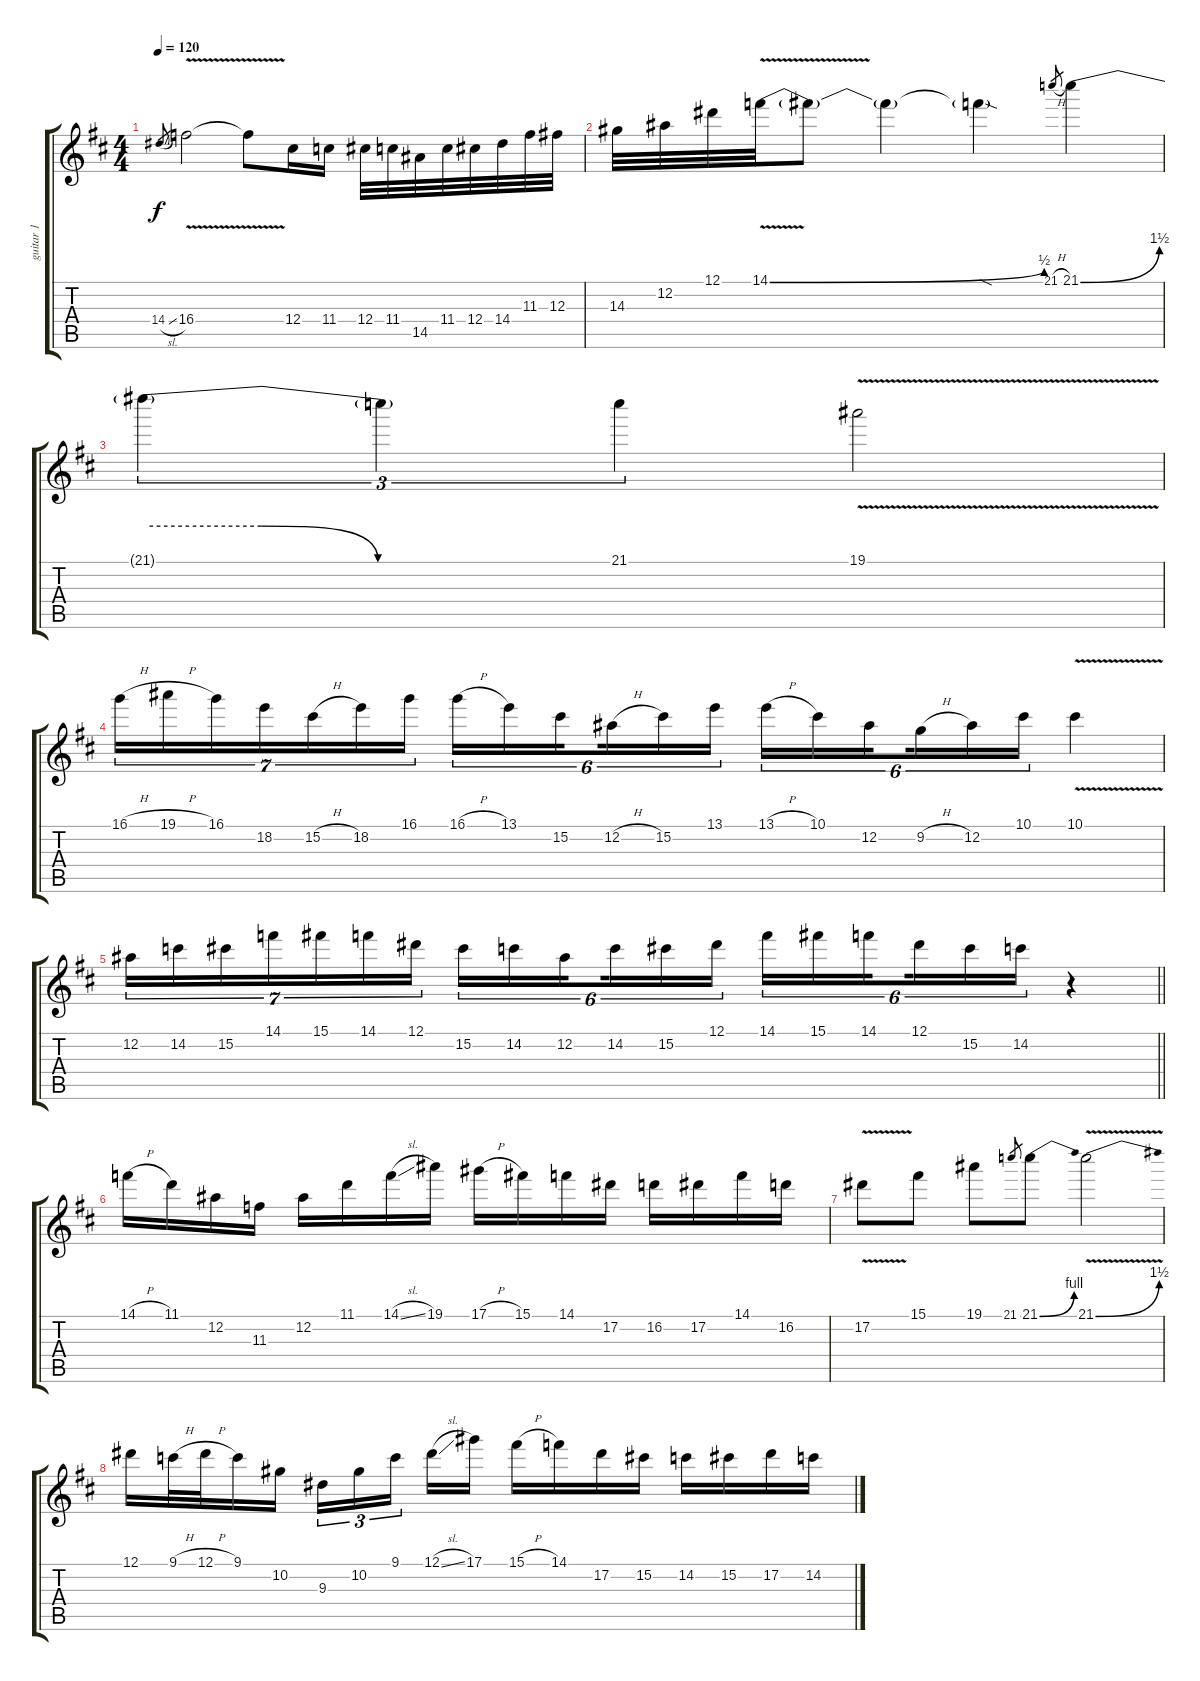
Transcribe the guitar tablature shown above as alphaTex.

\track ("guitar 1" "guitar 1") {instrument acousticguitarsteel}
\staff {score tabs}
\tuning (Eb4 Bb3 Gb3 Db3 Ab2 Eb2) {hide}
\ts (4 4)
\tempo 120
\clef g2
\ks bminor
14.4{sl}.8{gr dy f} 16.4{v}.2 16.4{t}.8 12.4.16 11.4.16 12.4.32 11.4.32 14.5.32 11.4.32 12.4.32 14.4.32 11.3.32 12.3.32 |
14.3.32 12.2.32 12.1.32 14.1{be (bend 0 0 60 2) v}.32 14.1{t}.8 14.1{t}.4 14.1{sod t}.4 21.1{h}.8{gr} 21.1{be (bend 0 0 60 6)}.4 |
21.1{be (custom 0 6 15 6 30 0 60 0) t}.4{tu (3 2)} 21.1{t}.4{tu (3 2)} 21.1.4{tu (3 2)} 19.1{v}.2 |
16.1{h}.16{tu (7 4)} 19.1{h}.16{tu (7 4)} 16.1.16{tu (7 4)} 18.2.16{tu (7 4)} 15.2{h}.16{tu (7 4)} 18.2.16{tu (7 4)} 16.1.16{tu (7 4)} 16.1{h}.16{tu (6 4)} 13.1.16{tu (6 4)} 15.2.16{tu (6 4) beam splitsecondary} 12.2{h}.16{tu (6 4)} 15.2.16{tu (6 4)} 13.1.16{tu (6 4)} 13.1{h}.16{tu (6 4)} 10.1.16{tu (6 4)} 12.2.16{tu (6 4) beam splitsecondary} 9.2{h}.16{tu (6 4)} 12.2.16{tu (6 4)} 10.1.16{tu (6 4)} 10.1{v}.4 |
\barLineRight lightlight
12.2.16{tu (7 4)} 14.2.16{tu (7 4)} 15.2.16{tu (7 4)} 14.1.16{tu (7 4)} 15.1.16{tu (7 4)} 14.1.16{tu (7 4)} 12.1.16{tu (7 4)} 15.2.16{tu (6 4)} 14.2.16{tu (6 4)} 12.2.16{tu (6 4) beam splitsecondary} 14.2.16{tu (6 4)} 15.2.16{tu (6 4)} 12.1.16{tu (6 4)} 14.1.16{tu (6 4)} 15.1.16{tu (6 4)} 14.1.16{tu (6 4) beam splitsecondary} 12.1.16{tu (6 4)} 15.2.16{tu (6 4)} 14.2.16{tu (6 4)} r.4 |
14.1{h}.16 11.1.16 12.2.16 11.3.16 12.2.16 11.1.16 14.1{sl}.16 19.1.16 17.1{h}.16 15.1.16 14.1.16 17.2.16 16.2.16 17.2.16 14.1.16 16.2.16 |
17.2{v}.8 15.1.8 19.1.8 21.1.8{gr} 21.1{be (bend 0 0 60 4)}.8 21.1{be (bend 0 0 60 6) v}.2 |
12.1.16 9.1{h}.32 12.1{h}.32 9.1.16 10.2.16 9.3.16{tu (3 2)} 10.2.16{tu (3 2)} 9.1.16{tu (3 2) beam splitsecondary} 12.1{sl}.16 17.1.16 15.1{h}.16 14.1.16 17.2.16 15.2.16 14.2.16 15.2.16 17.2.16 14.2.16
